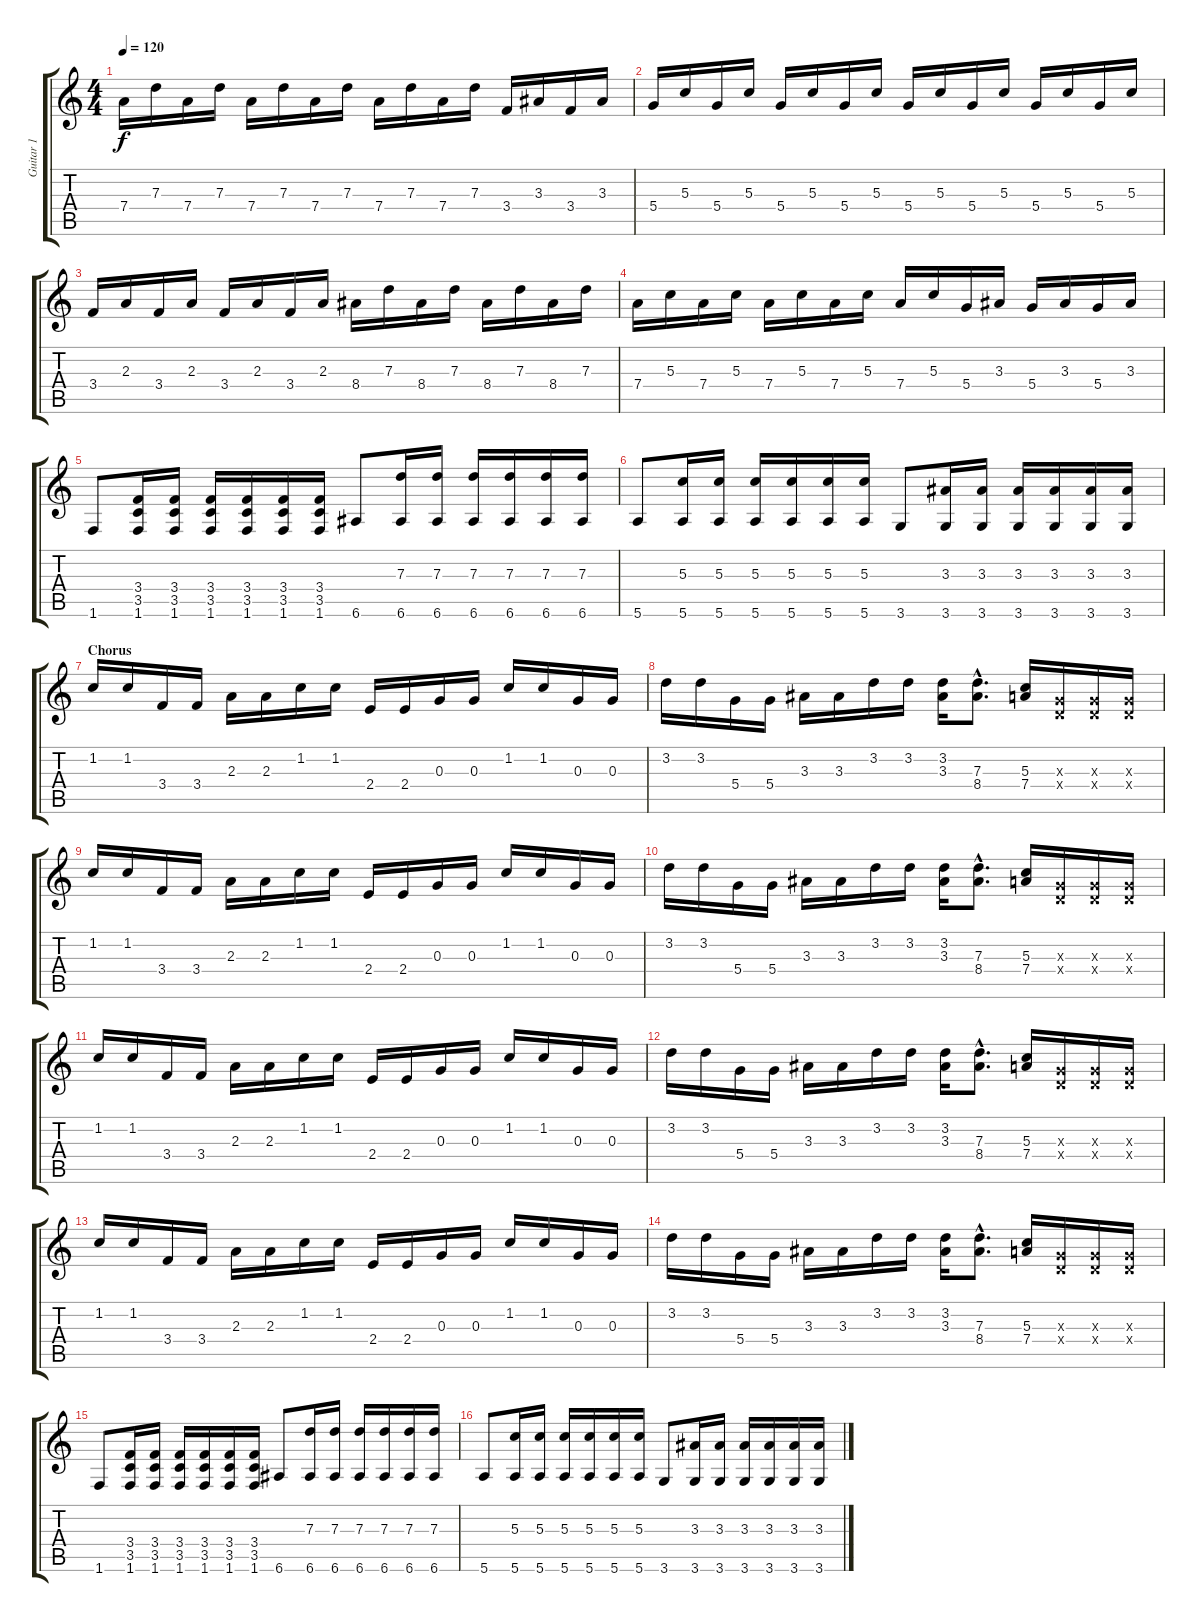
\track ("Guitar 1" "Guitar 1") {instrument acousticguitarnylon}
\staff {score tabs}
\tuning (E4 B3 G3 D3 A2 E2) {hide}
\ts (4 4)
\tempo 120
\clef g2
\ks c
7.4.16{dy f} 7.3.16 7.4.16 7.3.16 7.4.16 7.3.16 7.4.16 7.3.16 7.4.16 7.3.16 7.4.16 7.3.16 3.4.16 3.3.16 3.4.16 3.3.16 |
5.4.16 5.3.16 5.4.16 5.3.16 5.4.16 5.3.16 5.4.16 5.3.16 5.4.16 5.3.16 5.4.16 5.3.16 5.4.16 5.3.16 5.4.16 5.3.16 |
3.4.16 2.3.16 3.4.16 2.3.16 3.4.16 2.3.16 3.4.16 2.3.16 8.4.16 7.3.16 8.4.16 7.3.16 8.4.16 7.3.16 8.4.16 7.3.16 |
7.4.16 5.3.16 7.4.16 5.3.16 7.4.16 5.3.16 7.4.16 5.3.16 7.4.16 5.3.16 5.4.16 3.3.16 5.4.16 3.3.16 5.4.16 3.3.16 |
1.6.8 (3.4 3.5 1.6).16 (3.4 3.5 1.6).16 (3.4 3.5 1.6).16 (3.4 3.5 1.6).16 (3.4 3.5 1.6).16 (3.4 3.5 1.6).16 6.6.8 (7.3 6.6).16 (7.3 6.6).16 (7.3 6.6).16 (7.3 6.6).16 (7.3 6.6).16 (7.3 6.6).16 |
5.6.8 (5.3 5.6).16 (5.3 5.6).16 (5.3 5.6).16 (5.3 5.6).16 (5.3 5.6).16 (5.3 5.6).16 3.6.8 (3.3 3.6).16 (3.3 3.6).16 (3.3 3.6).16 (3.3 3.6).16 (3.3 3.6).16 (3.3 3.6).16 |
\section ("" "Chorus")
1.2.16 1.2.16 3.4.16 3.4.16 2.3.16 2.3.16 1.2.16 1.2.16 2.4.16 2.4.16 0.3.16 0.3.16 1.2.16 1.2.16 0.3.16 0.3.16 |
3.2.16 3.2.16 5.4.16 5.4.16 3.3.16 3.3.16 3.2.16 3.2.16 (3.2 3.3).16 (7.3{hac} 8.4{hac}).8{d} (5.3 7.4).16 (0.3{x} 0.4{x}).16 (0.3{x} 0.4{x}).16 (0.3{x} 0.4{x}).16 |
1.2.16 1.2.16 3.4.16 3.4.16 2.3.16 2.3.16 1.2.16 1.2.16 2.4.16 2.4.16 0.3.16 0.3.16 1.2.16 1.2.16 0.3.16 0.3.16 |
3.2.16 3.2.16 5.4.16 5.4.16 3.3.16 3.3.16 3.2.16 3.2.16 (3.2 3.3).16 (7.3{hac} 8.4{hac}).8{d} (5.3 7.4).16 (0.3{x} 0.4{x}).16 (0.3{x} 0.4{x}).16 (0.3{x} 0.4{x}).16 |
1.2.16 1.2.16 3.4.16 3.4.16 2.3.16 2.3.16 1.2.16 1.2.16 2.4.16 2.4.16 0.3.16 0.3.16 1.2.16 1.2.16 0.3.16 0.3.16 |
3.2.16 3.2.16 5.4.16 5.4.16 3.3.16 3.3.16 3.2.16 3.2.16 (3.2 3.3).16 (7.3{hac} 8.4{hac}).8{d} (5.3 7.4).16 (0.3{x} 0.4{x}).16 (0.3{x} 0.4{x}).16 (0.3{x} 0.4{x}).16 |
1.2.16 1.2.16 3.4.16 3.4.16 2.3.16 2.3.16 1.2.16 1.2.16 2.4.16 2.4.16 0.3.16 0.3.16 1.2.16 1.2.16 0.3.16 0.3.16 |
3.2.16 3.2.16 5.4.16 5.4.16 3.3.16 3.3.16 3.2.16 3.2.16 (3.2 3.3).16 (7.3{hac} 8.4{hac}).8{d} (5.3 7.4).16 (0.3{x} 0.4{x}).16 (0.3{x} 0.4{x}).16 (0.3{x} 0.4{x}).16 |
1.6.8 (3.4 3.5 1.6).16 (3.4 3.5 1.6).16 (3.4 3.5 1.6).16 (3.4 3.5 1.6).16 (3.4 3.5 1.6).16 (3.4 3.5 1.6).16 6.6.8 (7.3 6.6).16 (7.3 6.6).16 (7.3 6.6).16 (7.3 6.6).16 (7.3 6.6).16 (7.3 6.6).16 |
5.6.8 (5.3 5.6).16 (5.3 5.6).16 (5.3 5.6).16 (5.3 5.6).16 (5.3 5.6).16 (5.3 5.6).16 3.6.8 (3.3 3.6).16 (3.3 3.6).16 (3.3 3.6).16 (3.3 3.6).16 (3.3 3.6).16 (3.3 3.6).16
